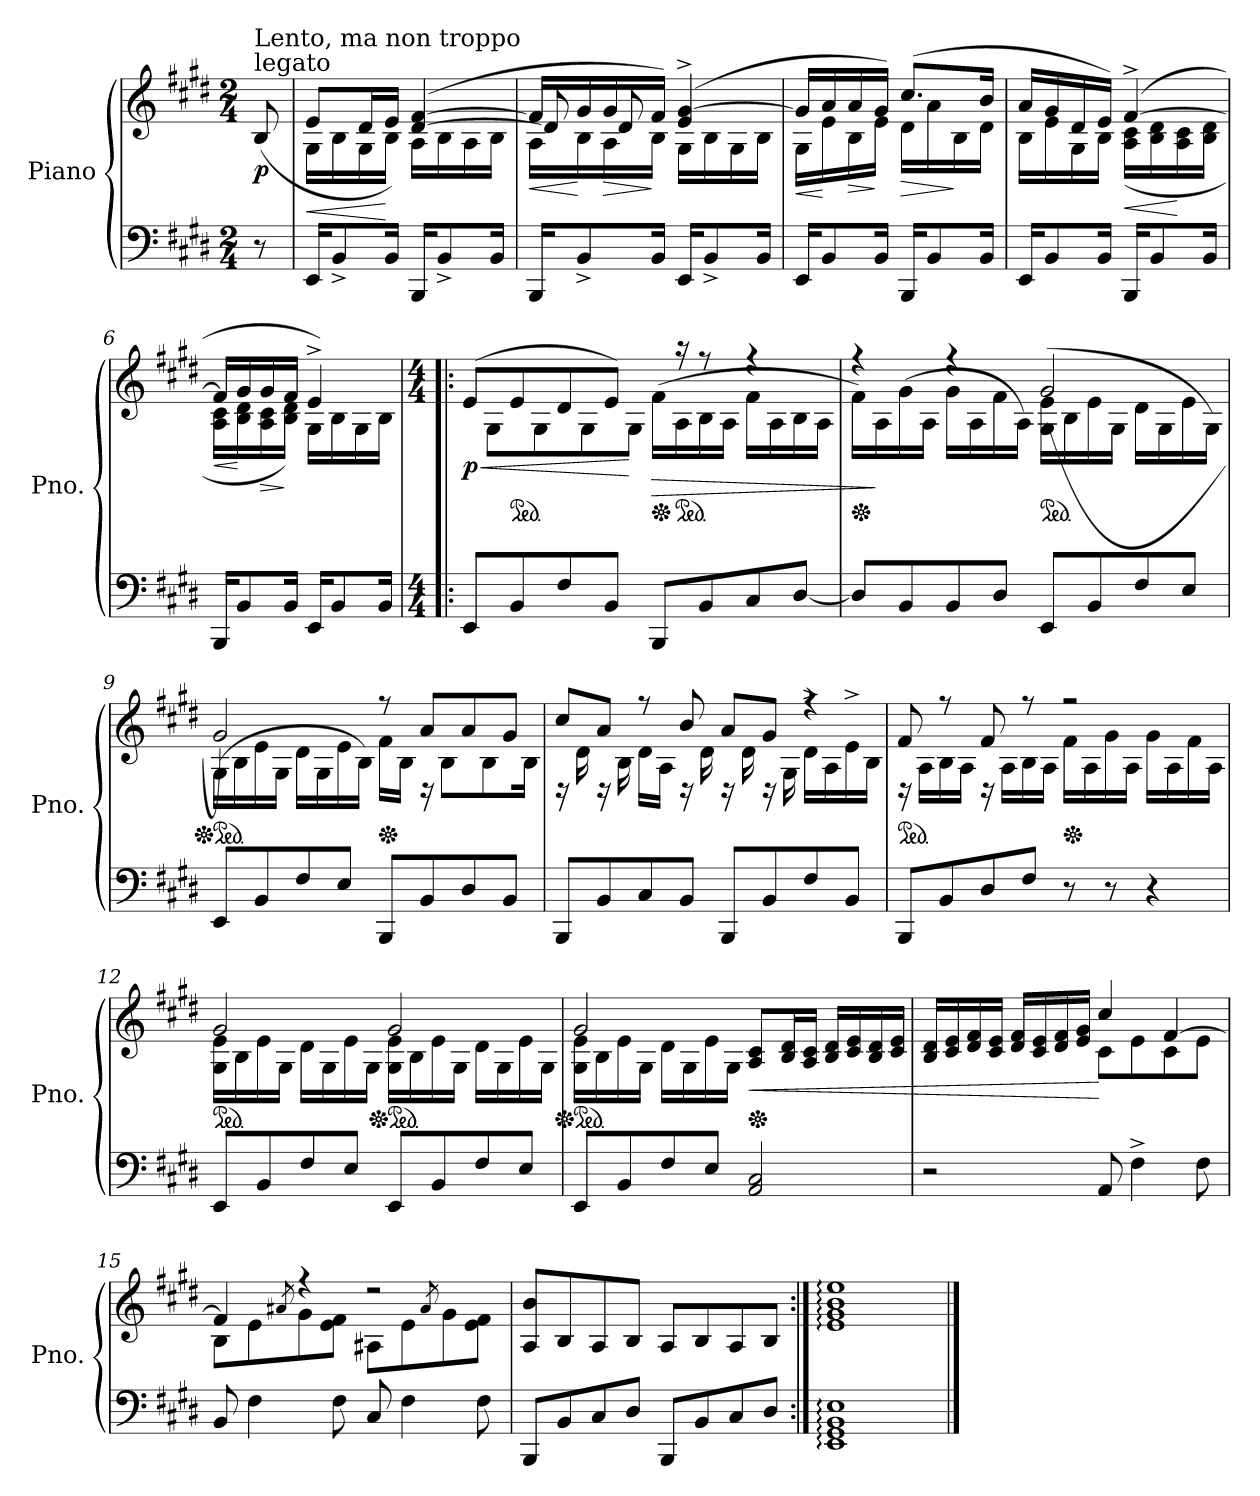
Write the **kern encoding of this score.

**kern	**kern	**dynam
*part1	*part1	*part1
*staff2	*staff1	*staff1/2
*I"Piano	*	*
*I'Pno.	*	*
*clefF4	*clefG2	*
*k[f#c#g#d#]	*k[f#c#g#d#]	*
*M2/4	*M2/4	*
*MM40	*MM40	*
=1	=1	=1
!	!LO:TX:a:t=legato	!
!	!LO:TX:a:t=Lento, ma non troppo	!
!	!	!LO:DY:b
8r	(8B/	p
=2	=2	=2
!	!	!LO:HP:b
*	*^	*
16EE/KL	8e/L	16G#\LL	<
8BB^/	.	16B\	.
.	16d#/L	16G#\	.
16BB/Jk	16e/JJ)	16B\JJ	[
16BBB/KL	([4d#/ [4f#/	16A\LL	.
8BB^/	.	16B\	.
.	.	16A\	.
16BB/Jk	.	16B\JJ	.
=3	=3	=3	=3
!	!	!	!LO:HP:b
*	*^	*^	*
16BBB/KL	16f#/LL]	16A\LL	8d#/]	8rddddyy	<
8BB^/	16g#/	16B\	.	.	[
!	!	!	!	!	!LO:HP:b
.	16g#/	16A\	8rffyy	8d#/	>
16BB/Jk	16f#/JJ)	16B\JJ	.	.	]
16EE/KL	(4e/^ [4g#/^	16G#\LL	4ryy	8rbbbyy	.
8BB^/	.	16B\	.	.	.
.	.	16G#\	.	8ryy	.
16BB/Jk	.	16B\JJ	.	.	.
*	*	*v	*v	*v	*
=4	=4	=4	=4
!	!	!	!LO:HP:b
16EE/KL	16g#/LL]	16G#\LL	<
8BB/	16a/	16e\	[
!	!	!	!LO:HP:b
.	16a/	16B\	>
16BB/Jk	16g#/JJ)	16e\JJ	]
!	!	!	!LO:HP:b
16BBB/KL	(8.cc#/L	16d#\LL	>
8BB/	.	16a\	.
.	.	16B\	]
16BB/Jk	16b/Jk	16d#\JJ	.
!!LO:LB:g=z	!!
=5	=5	=5	=5
16EE/KL	16a/LL	16B\LL	.
8BB/	16g#/	16e\	.
.	16d#/	16G#\	.
16BB/Jk	16e/JJ)	16B\JJ	.
!	!	!	!LO:HP:b
16BBB/KL	([4f#^/	(16A\ 16c#\LL	<
8BB/	.	16B\ 16d#\	.
.	.	16A\ 16c#\	[
16BB/Jk	.	16B\ 16d#\JJ	.
=6	=6	=6	=6
!	!	!	!LO:HP:b
16BBB/KL	16f#/LL]	16A\ 16c#\LL	<
8BB/	16g#/	16B\ 16d#\	[
!	!	!	!LO:HP:b
.	16g#/	16A\ 16c#\	>
16BB/Jk	16f#/JJ	16B\ 16d#\JJ)	]
16EE/KL	4e^/)	16G#\LL	.
8BB/	.	16B\	.
.	.	16G#\	.
16BB/Jk	.	16B\JJ	.
=7!|:	=7!|:	=7!|:	=7!|:
*M4/4	*M4/4	*	*
*	*MM80	*	*
!	!	!	!LO:HP:b
!	!	!	!LO:DY:n=1:b
8EE/L	(8e/L	16ryy	< p
.	.	8G#\L	.
*	*ped	*	*
8BB/	8e/	.	.
.	.	8G#\	.
8F#/	8d#/	.	.
.	.	8G#\	.
8BB/J	8e/J)	.	.
.	.	8G#\J	[
*	*Xped	*	*
!	!	!	!LO:HP:b
8BBB/L	(>16f#\LL	.	>
*	*ped	*	*
.	16A\	16raa	.
8BB/	16B\	8rff	.
.	16A\JJ	.	.
8C#/	16f#\LL	4rff	.
.	16A\	.	.
[8D#/J	16B\	.	.
.	16A\JJ	.	.
!!LO:LB:g=z	!!
=8	=8	=8	=8
*	*Xped	*	*
8D#/L]	16f#\LL)	4rff	.
.	16A\	.	]
8BB/	(>16g#\	.	.
.	16A\JJ	.	.
8BB/	16g#\LL	4rff	.
.	16A\	.	.
8D#/J	16f#\	.	.
.	16A\JJ)	.	.
*	*ped	*	*
8EE/L	(16G#\ 16e\LL	(2g#/	.
.	16B\	.	.
8BB/	16e\	.	.
.	16G#\JJ	.	.
8F#/	16d#\LL	.	.
.	16G#\	.	.
8E/J	16e\	.	.
.	16G#\JJ)	.	.
=9	=9	=9	=9
*	*Xped	*	*
*	*ped	*	*
8EE/L	(16G#\LL	2g#/)	.
.	16B\	.	.
8BB/	16e\	.	.
.	16G#\JJ	.	.
8F#/	16d#\LL	.	.
.	16G#\	.	.
8E/J	16e\	.	.
.	16B\JJ)	.	.
*	*Xped	*	*
8BBB/L	16f#\LL	8rff	.
.	16B\JJ	.	.
8BB/	16rD	8a/L	.
.	8B\L	.	.
8D#/	.	8a/	.
.	8B\	.	.
8BB/J	.	8g#/J	.
.	16B\Jk	.	.
!!LO:LB:g=z	!!
=10	=10	=10	=10
8BBB/L	16rD	8cc#/L	.
.	16d#\	.	.
8BB/	16rD	8a/J	.
.	16B\	.	.
8C#/	16d#\LL	8rff	.
.	16A\JJ	.	.
8BB/J	16rD	8b/	.
.	16d#\	.	.
8BBB/L	16rD	8a/L	.
.	16d#\	.	.
8BB/	16rD	8g#/J	.
.	16G#\	.	.
8F#/	16d#^\LL	4rff	.
.	16A\	.	.
8BB/J	16e^\	.	.
.	16B\JJ	.	.
=11	=11	=11	=11
*	*ped	*	*
8BBB/L	16rD	8f#/	.
.	16A\LL	.	.
8BB/	16B\	8rff	.
.	16A\JJ	.	.
8D#/	16rD	8f#/	.
.	16A\LL	.	.
8F#/J	16B\	8rff	.
.	16A\JJ	.	.
*	*Xped	*	*
8r	16f#\LL	2rff	.
.	16A\	.	.
8r	16g#\	.	.
.	16A\JJ	.	.
4r	16g#\LL	.	.
.	16A\	.	.
.	16f#\	.	.
.	16A\JJ	.	.
!!LO:PB:g=z	!!
=12	=12	=12	=12
*	*ped	*	*
8EE/L	16G#\ 16e\LL	2g#/	.
.	16B\	.	.
8BB/	16e\	.	.
.	16G#\JJ	.	.
8F#/	16d#\LL	.	.
.	16G#\	.	.
8E/J	16e\	.	.
.	16G#\JJ	.	.
*	*Xped	*	*
*	*ped	*	*
8EE/L	16G#\ 16e\LL	2g#/	.
.	16B\	.	.
8BB/	16e\	.	.
.	16G#\JJ	.	.
8F#/	16d#\LL	.	.
.	16G#\	.	.
8E/J	16e\	.	.
.	16G#\JJ	.	.
=13	=13	=13	=13
*	*Xped	*	*
*	*ped	*	*
8EE/L	16G#\ 16e\LL	2g#/	.
.	16B\	.	.
8BB/	16e\	.	.
.	16G#\JJ	.	.
8F#/	16d#\LL	.	.
.	16G#\	.	.
8E/J	16e\	.	.
.	16G#\JJ	.	.
*	*Xped	*	*
!	!	!	!LO:HP:b
2AA/ 2C#/	8A/ 8c#/L	2reeeyy	<
.	16B/ 16d#/L	.	.
.	16A/ 16c#/JJ	.	.
.	16B/ 16d#/LL	.	.
.	16c#/ 16e/	.	.
.	16B/ 16d#/	.	.
.	16c#/ 16e/JJ	.	.
!!LO:LB:g=z	!!
=14	=14	=14	=14
2r	16B/ 16d#/LL	2ryy	.
.	16c#/ 16e/	.	.
.	16d#/ 16f#/	.	.
.	16c#/ 16e/JJ	.	.
.	16d#/ 16f#/LL	.	.
.	16c#/ 16e/	.	.
.	16d#/ 16f#/	.	.
.	16e/ 16g#/JJ	.	.
8AA/	4cc#/	8c#\L	[
4F#^\	.	8e\	.
.	[4f#/	8c#\	.
8F#\	.	8e\J	.
=15	=15	=15	=15
8BB/	4f#/]	8B\L	.
4F#\	.	8e\	.
.	.	8qa#X/	.
.	4r	8g#\	.
8F#\	.	8e\ 8f#\J	.
8C#/	2r	8A#X\L	.
4F#\	.	8e\	.
.	.	8qa#/	.
.	.	8g#\	.
8F#\	.	8e\ 8f#\J	.
*	*v	*v	*
=16	=16	=16
8BBB/L	8A/ 8b/L	.
8BB/	8B/	.
8C#/	8A/	.
8D#/J	8B/J	.
8BBB/L	8A/L	.
8BB/	8B/	.
8C#/	8A/	.
8D#/J	8B/J	.
=17:|!	=17:|!	=17:|!
1EE: 1GG#: 1BB: 1E:	1e: 1g#: 1b: 1ee:	.
==	==	==
*-	*-	*-
